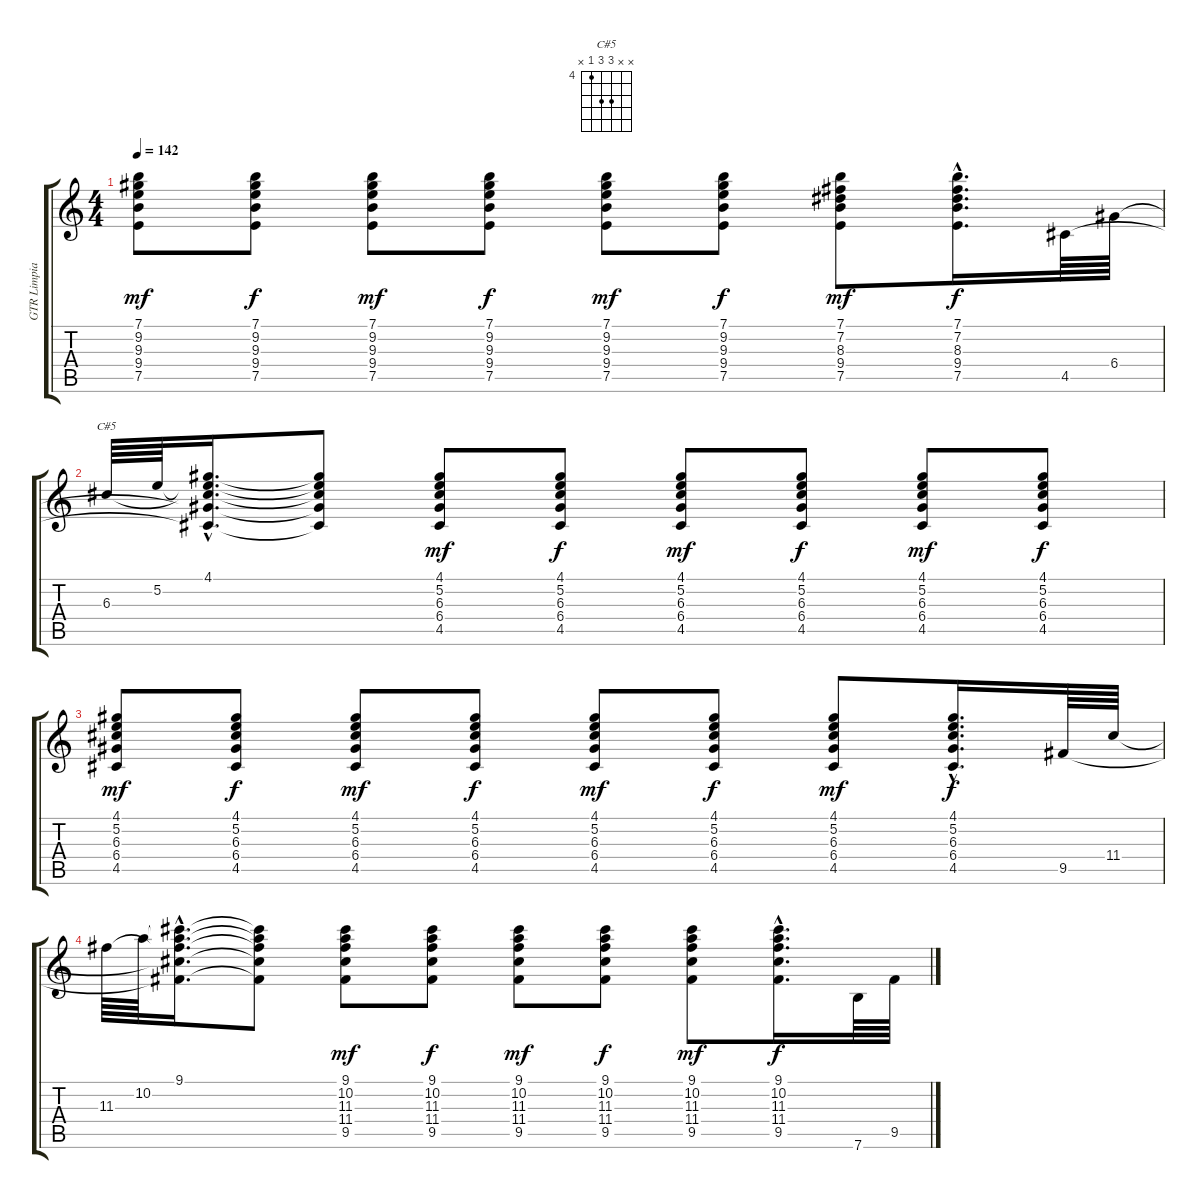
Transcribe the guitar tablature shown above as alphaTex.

\track ("GTR Limpia" "GTR Limpia") {instrument acousticguitarsteel}
\staff {score tabs}
\tuning (E4 B3 G3 D3 A2 E2) {hide}
\chord ("C#5" x x 6 6 4 x) {firstfret 4}
\ts (4 4)
\tempo 142
\clef g2
\ks c
(7.1 9.2 9.3 9.4 7.5).8{dy mf} (7.1 9.2 9.3 9.4 7.5).8{dy f} (7.1 9.2 9.3 9.4 7.5).8{dy mf} (7.1 9.2 9.3 9.4 7.5).8{dy f} (7.1 9.2 9.3 9.4 7.5).8{dy mf} (7.1 9.2 9.3 9.4 7.5).8{dy f} (7.1 7.2 8.3 9.4 7.5).8{dy mf} (7.1{hac} 7.2{hac} 8.3{hac} 9.4{hac} 7.5{hac}).16{d dy f} 4.5.64 6.4.64 |
6.3.64{ch "C#5"} 5.2.64 (4.1{hac} 5.2{hac t} 6.3{hac t} 6.4{hac t} 4.5{hac t}).16{d} (4.1{t} 5.2{t} 6.3{t} 6.4{t} 4.5{t}).8 (4.1 5.2 6.3 6.4 4.5).8{dy mf} (4.1 5.2 6.3 6.4 4.5).8{dy f} (4.1 5.2 6.3 6.4 4.5).8{dy mf} (4.1 5.2 6.3 6.4 4.5).8{dy f} (4.1 5.2 6.3 6.4 4.5).8{dy mf} (4.1 5.2 6.3 6.4 4.5).8{dy f} |
(4.1 5.2 6.3 6.4 4.5).8{dy mf} (4.1 5.2 6.3 6.4 4.5).8{dy f} (4.1 5.2 6.3 6.4 4.5).8{dy mf} (4.1 5.2 6.3 6.4 4.5).8{dy f} (4.1 5.2 6.3 6.4 4.5).8{dy mf} (4.1 5.2 6.3 6.4 4.5).8{dy f} (4.1 5.2 6.3 6.4 4.5).8{dy mf} (4.1{hac} 5.2{hac} 6.3{hac} 6.4{hac} 4.5{hac}).16{d dy f} 9.5.64 11.4.64 |
11.3.64 10.2.64 (9.1{hac} 10.2{hac t} 11.3{hac t} 11.4{hac t} 9.5{hac t}).16{d} (9.1{t} 10.2{t} 11.3{t} 11.4{t} 9.5{t}).8 (9.1 10.2 11.3 11.4 9.5).8{dy mf} (9.1 10.2 11.3 11.4 9.5).8{dy f} (9.1 10.2 11.3 11.4 9.5).8{dy mf} (9.1 10.2 11.3 11.4 9.5).8{dy f} (9.1 10.2 11.3 11.4 9.5).8{dy mf} (9.1{hac} 10.2{hac} 11.3{hac} 11.4{hac} 9.5{hac}).16{d dy f} 7.6.64 9.5.64
